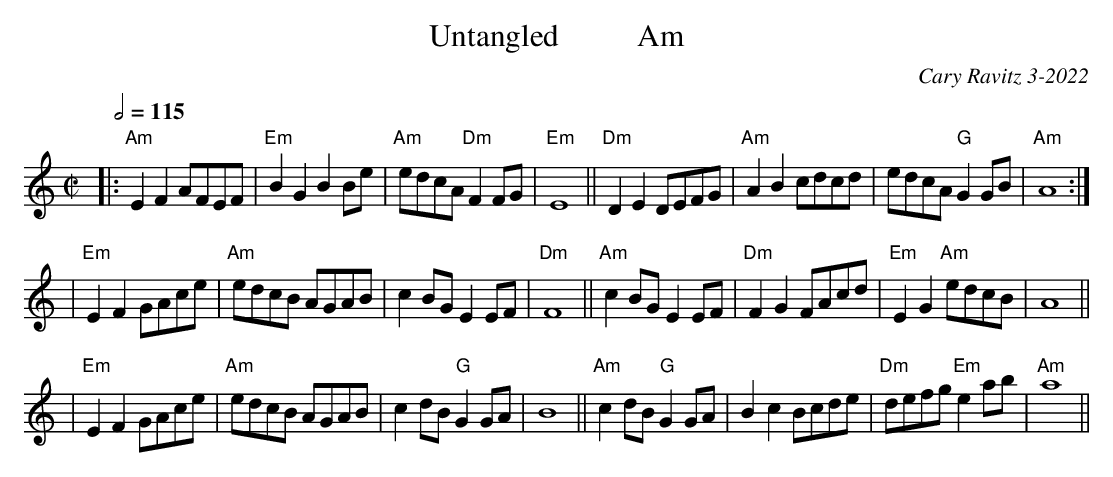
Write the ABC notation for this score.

X:1
T: Untangled          Am
C: Cary Ravitz 3-2022
M: C|
L: 1/8
Q: 1/2=115
K: Am
|: "Am"E2 F2 AFEF | "Em" B2 G2 B2 Be | "Am"edcA "Dm"F2 FG | "Em"E8 || "Dm"D2 E2 DEFG | "Am"A2B2 cdcd | edcA "G"G2 GB| "Am"A8 :|
| "Em"E2F2 GAce | "Am"edcB AGAB | c2 BG E2 EF| "Dm"F8 || "Am"c2 BG E2 EF  | "Dm"F2 G2 FAcd | "Em"E2G2 "Am"edcB | A8 ||
| "Em"E2F2 GAce | "Am" edcB AGAB | c2 dB "G"G2 GA | B8 || "Am"c2 dB "G"G2 GA | B2 c2 Bcde | "Dm"defg "Em"e2ab | "Am"a8 ||
